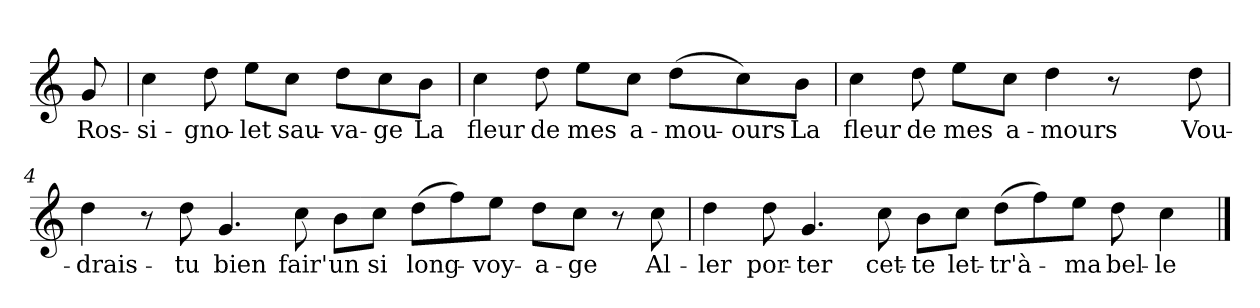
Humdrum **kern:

**kern	**text
*part1	*part1
*staff1	*staff1
*clefG2	*
*k[]	*
*C:	*
=	=
!	!LO:LY:b
8g/	Ros-
=1	=1
!	!LO:LY:b
4cc\	-si-
!	!LO:LY:b
8dd\	-gno-
!	!LO:LY:b
8ee\L	-let
!	!LO:LY:b
8cc\J	sau-
!	!LO:LY:b
8dd\L	-va-
!	!LO:LY:b
8cc\	-ge
!	!LO:LY:b
8b\J	La
=2	=2
!	!LO:LY:b
4cc\	fleur
!	!LO:LY:b
8dd\	de
!	!LO:LY:b
8ee\L	mes
!	!LO:LY:b
8cc\J	a-
!	!LO:LY:b
(>8dd\L	-mou-
!	!LO:LY:b
8cc\)	-ours
!	!LO:LY:b
8b\J	La
!!LO:LB:g=z
=3	=3
!	!LO:LY:b
4cc\	fleur
!	!LO:LY:b
8dd\	de
!	!LO:LY:b
8ee\L	mes
!	!LO:LY:b
8cc\J	a-
!	!LO:LY:b
4dd\	-mours
8r	.
8ryy	.
!	!LO:LY:b
8dd\	Vou-
=4	=4
!	!LO:LY:b
4dd\	-drais-
8r	.
!	!LO:LY:b
8dd\	-tu
!	!LO:LY:b
4.g/	bien
!	!LO:LY:b
8cc\	fair'
!	!LO:LY:b
8b\L	un
!	!LO:LY:b
8cc\J	si
!	!LO:LY:b
(>8dd\L	long-
8ff\)	.
!	!LO:LY:b
8ee\J	-voy-
!	!LO:LY:b
8dd\L	-a-
!	!LO:LY:b
8cc\J	-ge
8r	.
!	!LO:LY:b
8cc\	Al-
!!LO:LB:g=z
=5	=5
!	!LO:LY:b
4dd\	-ler
!	!LO:LY:b
8dd\	por-
!	!LO:LY:b
4.g/	-ter
!	!LO:LY:b
8cc\	cet-
!	!LO:LY:b
8b\L	-te
!	!LO:LY:b
8cc\J	let-
!	!LO:LY:b
(>8dd\L	-tr'à-
8ff\)	.
!	!LO:LY:b
8ee\J	-ma
!	!LO:LY:b
8dd\	bel-
!	!LO:LY:b
4cc\	-le
==	==
*-	*-
